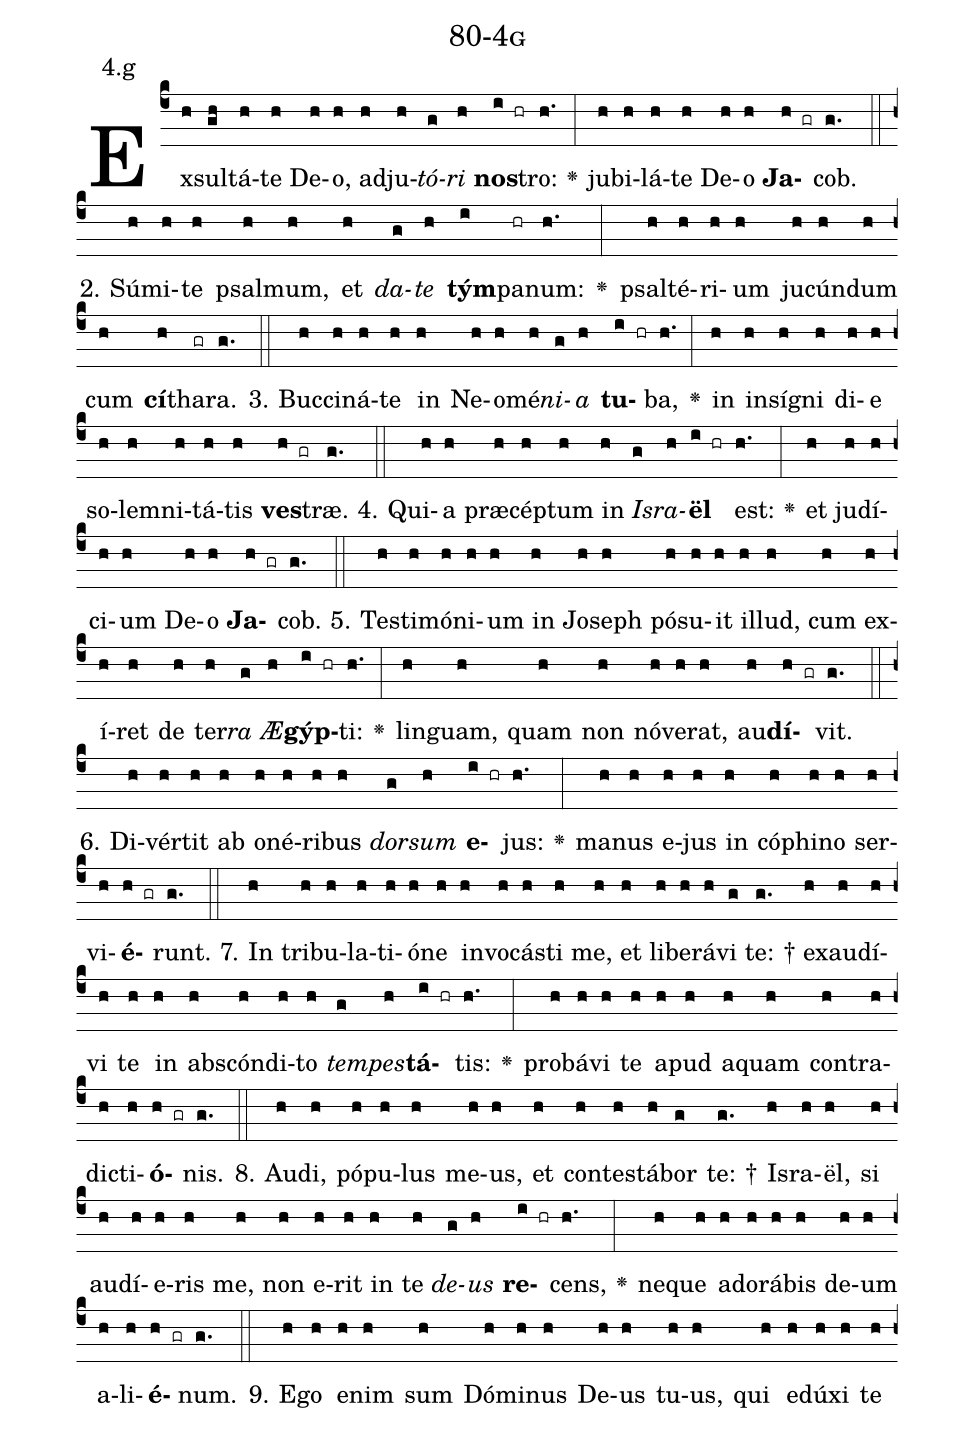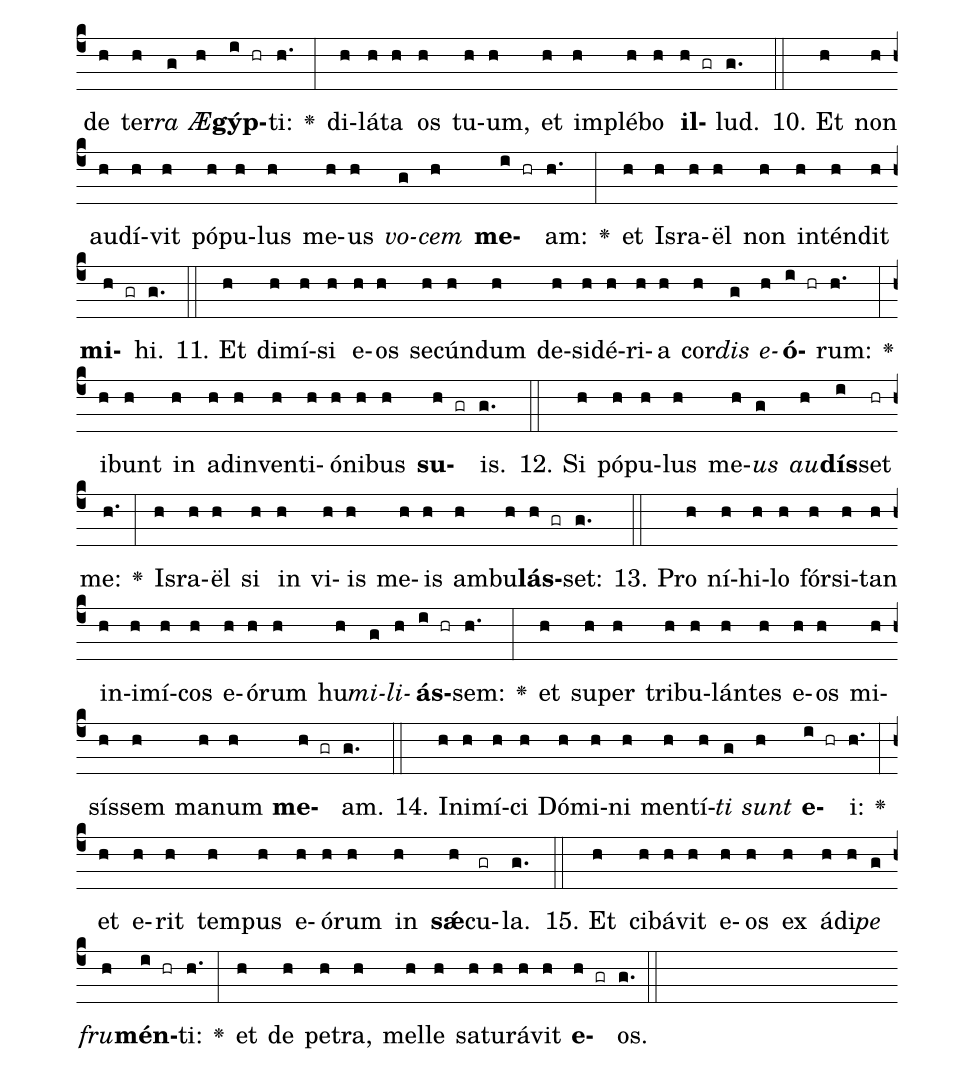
name: 80-4g;
annotation: 4.g;
%%
(c4)Ex(h)sul(gh)tá(h)te(h) De(h)o,(h) ad(h)ju(h)<i>tó</i>(g)<i>ri</i>(h) <b>nos</b>(i hr)tro:(h.) <v>\greheightstar</v>(:) ju(h)bi(h)lá(h)te(h) De(h)o(h) <b>Ja</b>(h gr)cob.(g.) (::)
2. Sú(h)mi(h)te(h) psal(h)mum,(h) et(h) <i>da</i>(g)<i>te</i>(h) <b>tým</b>(i)pa(hr)num:(h.) <v>\greheightstar</v>(:) psal(h)té(h)ri(h)um(h) ju(h)cún(h)dum(h) cum(h) <b>cí</b>(h)tha(gr)ra.(g.) (::)
3. Buc(h)ci(h)ná(h)te(h) in(h) Ne(h)o(h)mé(h)<i>ni</i>(g)<i>a</i>(h) <b>tu</b>(i hr)ba,(h.) <v>\greheightstar</v>(:) in(h) in(h)sí(h)gni(h) di(h)e(h) so(h)lem(h)ni(h)tá(h)tis(h) <b>ves</b>(h gr)træ.(g.) (::)
4. Qui(h)a(h) præ(h)cép(h)tum(h) in(h) <i>Is</i>(g)<i>ra</i>(h)<b>ël</b>(i hr) est:(h.) <v>\greheightstar</v>(:) et(h) ju(h)dí(h)ci(h)um(h) De(h)o(h) <b>Ja</b>(h gr)cob.(g.) (::)
5. Tes(h)ti(h)mó(h)ni(h)um(h) in(h) Jo(h)seph(h) pó(h)su(h)it(h) il(h)lud,(h) cum(h) ex(h)í(h)ret(h) de(h) ter(h)<i>ra</i>(g) <i>Æ</i>(h)<b>gýp</b>(i hr)ti:(h.) <v>\greheightstar</v>(:) lin(h)guam,(h) quam(h) non(h) nó(h)ve(h)rat,(h) au(h)<b>dí</b>(h gr)vit.(g.) (::)
6. Di(h)vér(h)tit(h) ab(h) o(h)né(h)ri(h)bus(h) <i>dor</i>(g)<i>sum</i>(h) <b>e</b>(i hr)jus:(h.) <v>\greheightstar</v>(:) ma(h)nus(h) e(h)jus(h) in(h) có(h)phi(h)no(h) ser(h)vi(h)<b>é</b>(h gr)runt.(g.) (::)
7. In(h) tri(h)bu(h)la(h)ti(h)ó(h)ne(h) in(h)vo(h)cás(h)ti(h) me,(h) et(h) li(h)be(h)rá(h)vi(g) te: †(g.) ex(h)au(h)dí(h)vi(h) te(h) in(h) abs(h)cón(h)di(h)to(h) <i>tem</i>(g)<i>pes</i>(h)<b>tá</b>(i hr)tis:(h.) <v>\greheightstar</v>(:) pro(h)bá(h)vi(h) te(h) a(h)pud(h) a(h)quam(h) con(h)tra(h)dic(h)ti(h)<b>ó</b>(h gr)nis.(g.) (::)
8. Au(h)di,(h) pó(h)pu(h)lus(h) me(h)us,(h) et(h) con(h)tes(h)tá(h)bor(g) te: †(g.) Is(h)ra(h)ël,(h) si(h) au(h)dí(h)e(h)ris(h) me,(h) non(h) e(h)rit(h) in(h) te(h) <i>de</i>(g)<i>us</i>(h) <b>re</b>(i hr)cens,(h.) <v>\greheightstar</v>(:) ne(h)que(h) ad(h)o(h)rá(h)bis(h) de(h)um(h) a(h)li(h)<b>é</b>(h gr)num.(g.) (::)
9. E(h)go(h) e(h)nim(h) sum(h) Dó(h)mi(h)nus(h) De(h)us(h) tu(h)us,(h) qui(h) e(h)dú(h)xi(h) te(h) de(h) ter(h)<i>ra</i>(g) <i>Æ</i>(h)<b>gýp</b>(i hr)ti:(h.) <v>\greheightstar</v>(:) di(h)lá(h)ta(h) os(h) tu(h)um,(h) et(h) im(h)plé(h)bo(h) <b>il</b>(h gr)lud.(g.) (::)
10. Et(h) non(h) au(h)dí(h)vit(h) pó(h)pu(h)lus(h) me(h)us(h) <i>vo</i>(g)<i>cem</i>(h) <b>me</b>(i hr)am:(h.) <v>\greheightstar</v>(:) et(h) Is(h)ra(h)ël(h) non(h) in(h)tén(h)dit(h) <b>mi</b>(h gr)hi.(g.) (::)
11. Et(h) di(h)mí(h)si(h) e(h)os(h) se(h)cún(h)dum(h) de(h)si(h)dé(h)ri(h)a(h) cor(h)<i>dis</i>(g) <i>e</i>(h)<b>ó</b>(i hr)rum:(h.) <v>\greheightstar</v>(:) i(h)bunt(h) in(h) ad(h)in(h)ven(h)ti(h)ó(h)ni(h)bus(h) <b>su</b>(h gr)is.(g.) (::)
12. Si(h) pó(h)pu(h)lus(h) me(h)<i>us</i>(g) <i>au</i>(h)<b>dís</b>(i)set(hr) me:(h.) <v>\greheightstar</v>(:) Is(h)ra(h)ël(h) si(h) in(h) vi(h)is(h) me(h)is(h) am(h)bu(h)<b>lás</b>(h gr)set:(g.) (::)
13. Pro(h) ní(h)hi(h)lo(h) fór(h)si(h)tan(h) in(h)i(h)mí(h)cos(h) e(h)ó(h)rum(h) hu(h)<i>mi</i>(g)<i>li</i>(h)<b>ás</b>(i hr)sem:(h.) <v>\greheightstar</v>(:) et(h) su(h)per(h) tri(h)bu(h)lán(h)tes(h) e(h)os(h) mi(h)sís(h)sem(h) ma(h)num(h) <b>me</b>(h gr)am.(g.) (::)
14. In(h)i(h)mí(h)ci(h) Dó(h)mi(h)ni(h) men(h)tí(h)<i>ti</i>(g) <i>sunt</i>(h) <b>e</b>(i hr)i:(h.) <v>\greheightstar</v>(:) et(h) e(h)rit(h) tem(h)pus(h) e(h)ó(h)rum(h) in(h) <b>sǽ</b>(h)cu(gr)la.(g.) (::)
15. Et(h) ci(h)bá(h)vit(h) e(h)os(h) ex(h) á(h)di(h)<i>pe</i>(g) <i>fru</i>(h)<b>mén</b>(i hr)ti:(h.) <v>\greheightstar</v>(:) et(h) de(h) pe(h)tra,(h) mel(h)le(h) sa(h)tu(h)rá(h)vit(h) <b>e</b>(h gr)os.(g.) (::)
